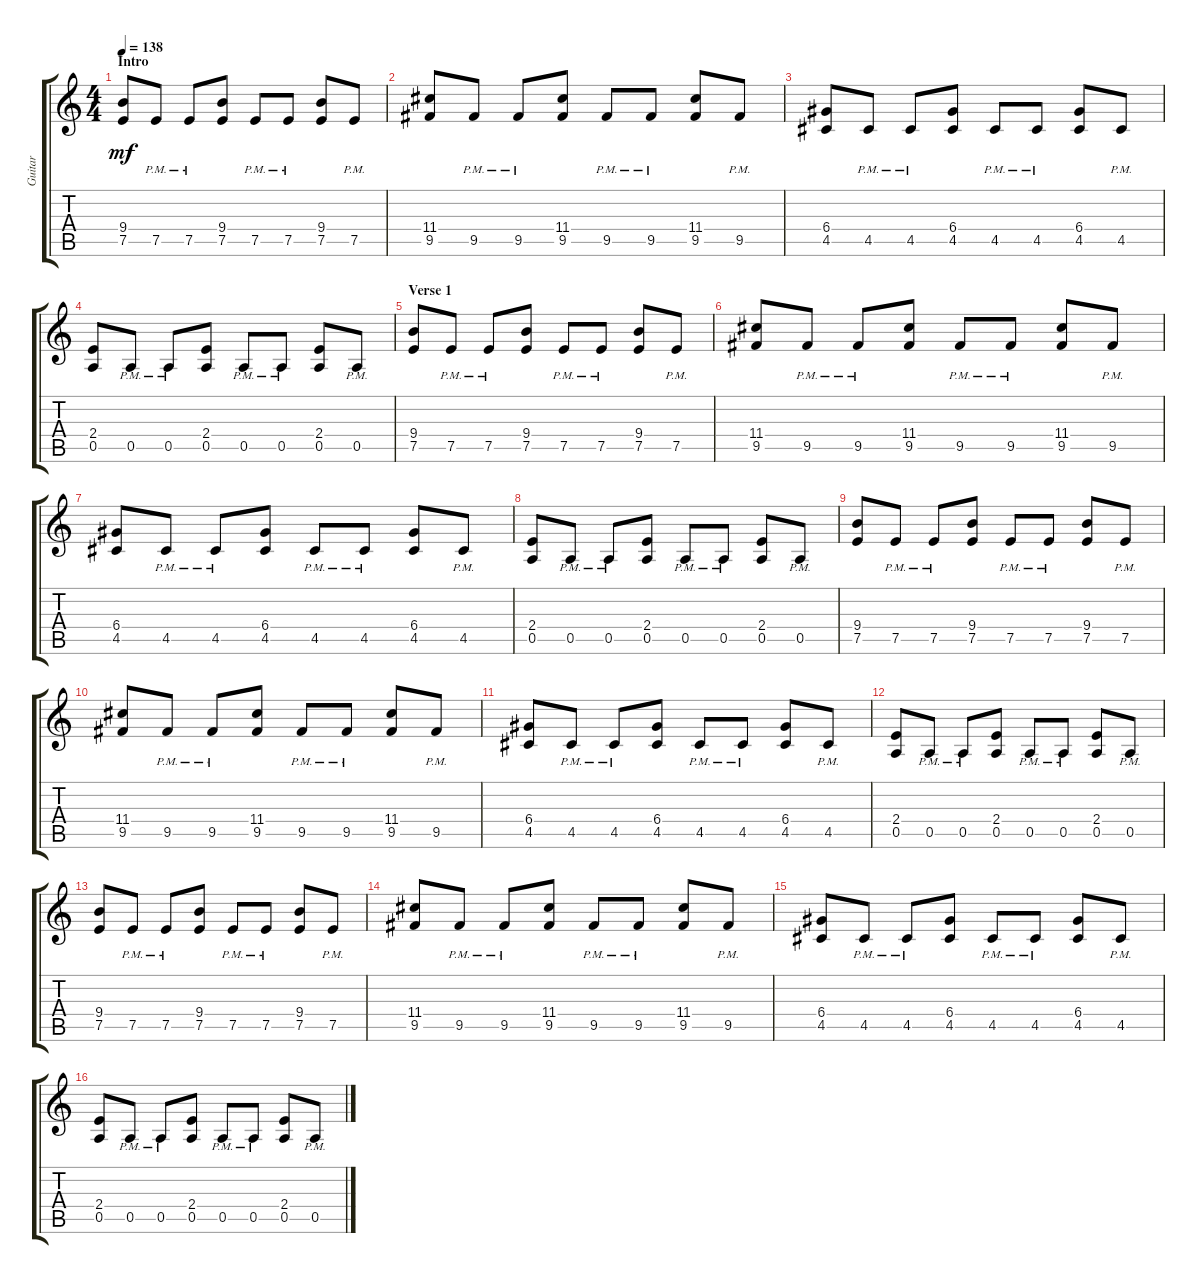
\track ("Guitar" "Guitar") {instrument acousticguitarsteel}
\staff {score tabs}
\tuning (E4 B3 G3 D3 A2 E2) {hide}
\ts (4 4)
\section ("" "Intro")
\tempo 138
\clef g2
\ks c
(9.4 7.5).8{dy mf instrument acousticguitarsteel} 7.5{pm}.8 7.5{pm}.8 (9.4 7.5).8 7.5{pm}.8 7.5{pm}.8 (9.4 7.5).8 7.5{pm}.8 |
(11.4 9.5).8 9.5{pm}.8 9.5{pm}.8 (11.4 9.5).8 9.5{pm}.8 9.5{pm}.8 (11.4 9.5).8 9.5{pm}.8 |
(6.4 4.5).8 4.5{pm}.8 4.5{pm}.8 (6.4 4.5).8 4.5{pm}.8 4.5{pm}.8 (6.4 4.5).8 4.5{pm}.8 |
(2.4 0.5).8 0.5{pm}.8 0.5{pm}.8 (2.4 0.5).8 0.5{pm}.8 0.5{pm}.8 (2.4 0.5).8 0.5{pm}.8 |
\section ("" "Verse 1")
(9.4 7.5).8 7.5{pm}.8 7.5{pm}.8 (9.4 7.5).8 7.5{pm}.8 7.5{pm}.8 (9.4 7.5).8 7.5{pm}.8 |
(11.4 9.5).8 9.5{pm}.8 9.5{pm}.8 (11.4 9.5).8 9.5{pm}.8 9.5{pm}.8 (11.4 9.5).8 9.5{pm}.8 |
(6.4 4.5).8 4.5{pm}.8 4.5{pm}.8 (6.4 4.5).8 4.5{pm}.8 4.5{pm}.8 (6.4 4.5).8 4.5{pm}.8 |
(2.4 0.5).8 0.5{pm}.8 0.5{pm}.8 (2.4 0.5).8 0.5{pm}.8 0.5{pm}.8 (2.4 0.5).8 0.5{pm}.8 |
(9.4 7.5).8 7.5{pm}.8 7.5{pm}.8 (9.4 7.5).8 7.5{pm}.8 7.5{pm}.8 (9.4 7.5).8 7.5{pm}.8 |
(11.4 9.5).8 9.5{pm}.8 9.5{pm}.8 (11.4 9.5).8 9.5{pm}.8 9.5{pm}.8 (11.4 9.5).8 9.5{pm}.8 |
(6.4 4.5).8 4.5{pm}.8 4.5{pm}.8 (6.4 4.5).8 4.5{pm}.8 4.5{pm}.8 (6.4 4.5).8 4.5{pm}.8 |
(2.4 0.5).8 0.5{pm}.8 0.5{pm}.8 (2.4 0.5).8 0.5{pm}.8 0.5{pm}.8 (2.4 0.5).8 0.5{pm}.8 |
(9.4 7.5).8 7.5{pm}.8 7.5{pm}.8 (9.4 7.5).8 7.5{pm}.8 7.5{pm}.8 (9.4 7.5).8 7.5{pm}.8 |
(11.4 9.5).8 9.5{pm}.8 9.5{pm}.8 (11.4 9.5).8 9.5{pm}.8 9.5{pm}.8 (11.4 9.5).8 9.5{pm}.8 |
(6.4 4.5).8 4.5{pm}.8 4.5{pm}.8 (6.4 4.5).8 4.5{pm}.8 4.5{pm}.8 (6.4 4.5).8 4.5{pm}.8 |
(2.4 0.5).8 0.5{pm}.8 0.5{pm}.8 (2.4 0.5).8 0.5{pm}.8 0.5{pm}.8 (2.4 0.5).8 0.5{pm}.8
